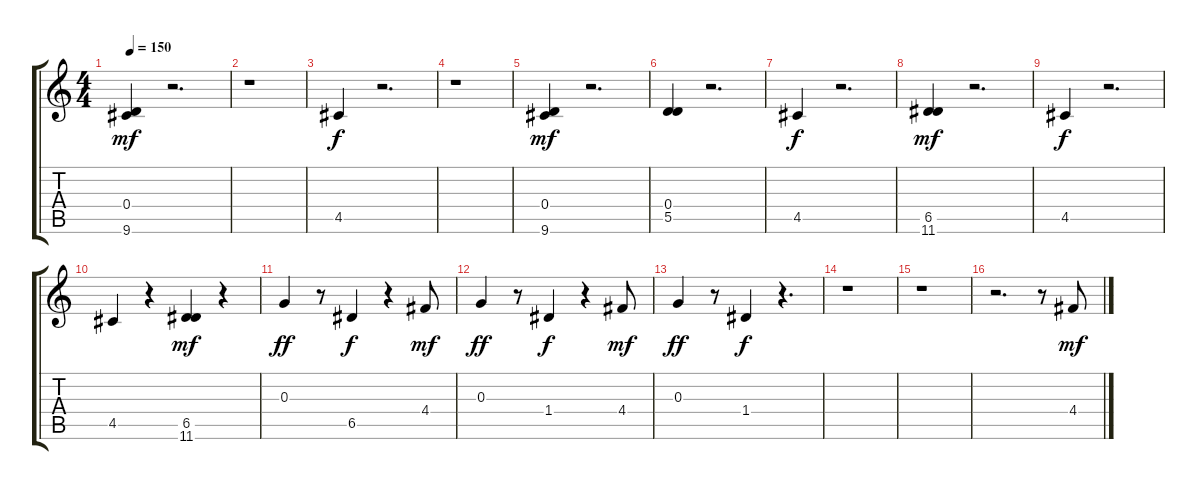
\track "" {instrument electricguitarclean}
\staff {score tabs}
\tuning (E4 B3 G3 D3 A2 E2) {hide}
\ts (4 4)
\tempo 150
\clef g2
\ks c
(0.4 9.6).4{dy mf} r.2{d} |
r.1 |
4.5.4{dy f} r.2{d} |
r.1 |
(0.4 9.6).4{dy mf} r.2{d} |
(0.4 5.5).4 r.2{d} |
4.5.4{dy f} r.2{d} |
(6.5 11.6).4{dy mf} r.2{d} |
4.5.4{dy f} r.2{d} |
4.5.4 r.4 (6.5 11.6).4{dy mf} r.4 |
0.3.4{dy ff} r.8 6.5.4{dy f} r.4 4.4.8{dy mf} |
0.3.4{dy ff} r.8 1.4.4{dy f} r.4 4.4.8{dy mf} |
0.3.4{dy ff} r.8 1.4.4{dy f} r.4{d} |
r.1 |
r.1 |
r.2{d} r.8 4.4.8{dy mf}
